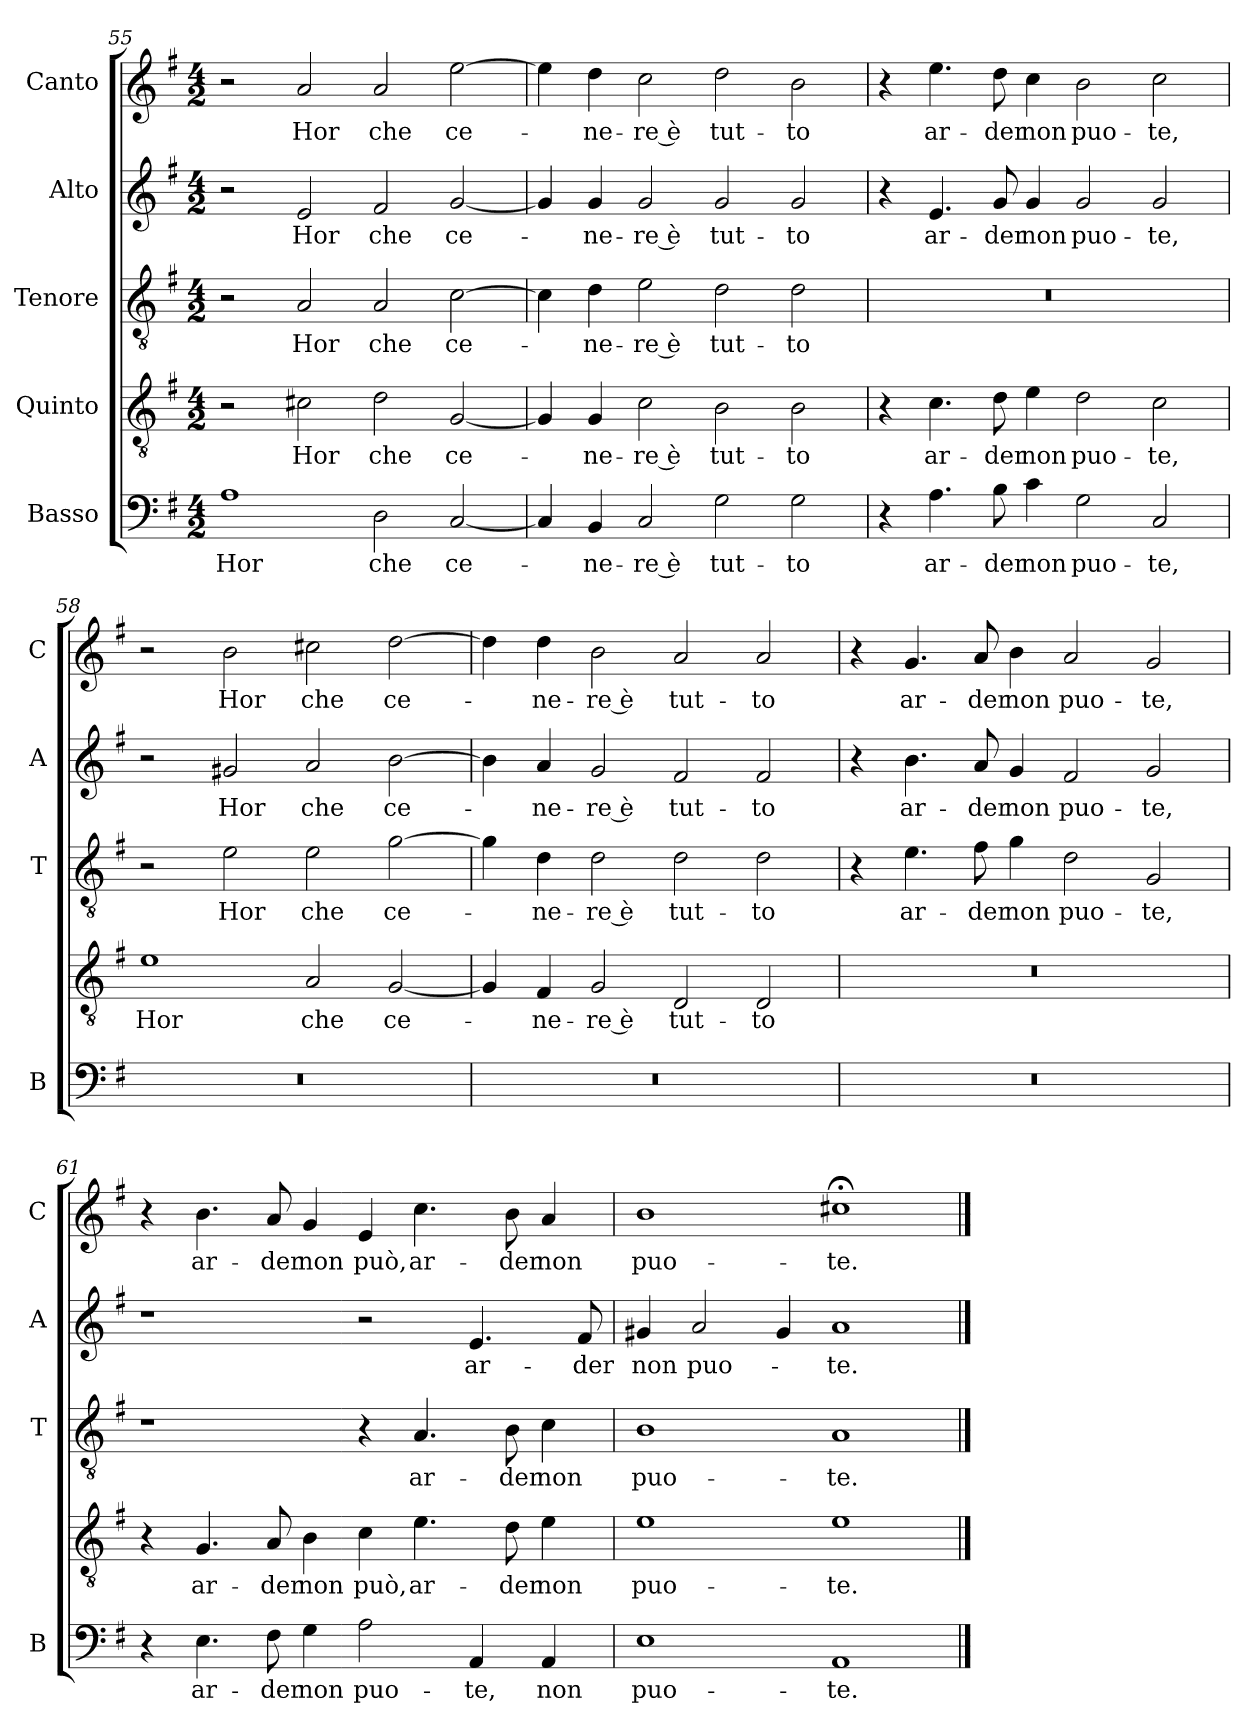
**kern	**text	**kern	**text	**kern	**text	**kern	**text	**kern	**text
*part5	*part5	*part4	*part4	*part3	*part3	*part2	*part2	*part1	*part1
*staff5	*staff5	*staff4	*staff4	*staff3	*staff3	*staff2	*staff2	*staff1	*staff1
*I"Basso	*	*I"Quinto	*	*I"Tenore	*	*I"Alto	*	*I"Canto	*
*I'B	*	*	*	*I'T	*	*I'A	*	*I'C	*
*clefF4	*	*clefGv2	*	*clefGv2	*	*clefG2	*	*clefG2	*
*k[f#]	*	*k[f#]	*	*k[f#]	*	*k[f#]	*	*k[f#]	*
*G:	*	*G:	*	*G:	*	*G:	*	*G:	*
*M4/2	*	*M4/2	*	*M4/2	*	*M4/2	*	*M4/2	*
=55	=55	=55	=55	=55	=55	=55	=55	=55	=55
!	!LO:LY:b	!	!	!	!	!	!	!	!
1A	Hor	2r	.	2r	.	2r	.	2r	.
!	!	!	!LO:LY:b	!	!LO:LY:b	!	!LO:LY:b	!	!LO:LY:b
.	.	2c#X\	Hor	2A/	Hor	2e/	Hor	2a/	Hor
!	!LO:LY:b	!	!LO:LY:b	!	!LO:LY:b	!	!LO:LY:b	!	!LO:LY:b
2D\	che	2d\	che	2A/	che	2f#/	che	2a/	che
!	!LO:LY:b	!	!LO:LY:b	!	!LO:LY:b	!	!LO:LY:b	!	!LO:LY:b
[2C/	ce-	[2G/	ce-	[2c\	ce-	[2g/	ce-	[2ee\	ce-
=56	=56	=56	=56	=56	=56	=56	=56	=56	=56
4C/]	.	4G/]	.	4c\]	.	4g/]	.	4ee\]	.
!	!LO:LY:b	!	!LO:LY:b	!	!LO:LY:b	!	!LO:LY:b	!	!LO:LY:b
4BB/	-ne-	4G/	-ne-	4d\	-ne-	4g/	-ne-	4dd\	-ne-
!	!LO:LY:b	!	!LO:LY:b	!	!LO:LY:b	!	!LO:LY:b	!	!LO:LY:b
2C/	-re è	2c\	-re è	2e\	-re è	2g/	-re è	2cc\	-re è
!	!LO:LY:b	!	!LO:LY:b	!	!LO:LY:b	!	!LO:LY:b	!	!LO:LY:b
2G\	tut-	2B\	tut-	2d\	tut-	2g/	tut-	2dd\	tut-
!	!LO:LY:b	!	!LO:LY:b	!	!LO:LY:b	!	!LO:LY:b	!	!LO:LY:b
2G\	-to	2B\	-to	2d\	-to	2g/	-to	2b\	-to
!!LO:PB:g=z
=57	=57	=57	=57	=57	=57	=57	=57	=57	=57
4r	.	4r	.	0r	.	4r	.	4r	.
!	!LO:LY:b	!	!LO:LY:b	!	!	!	!LO:LY:b	!	!LO:LY:b
4.A\	ar-	4.c\	ar-	.	.	4.e/	ar-	4.ee\	ar-
!	!LO:LY:b	!	!LO:LY:b	!	!	!	!LO:LY:b	!	!LO:LY:b
8B\	-der	8d\	-der	.	.	8g/	-der	8dd\	-der
!	!LO:LY:b	!	!LO:LY:b	!	!	!	!LO:LY:b	!	!LO:LY:b
4c\	non	4e\	non	.	.	4g/	non	4cc\	non
!	!LO:LY:b	!	!LO:LY:b	!	!	!	!LO:LY:b	!	!LO:LY:b
2G\	puo-	2d\	puo-	.	.	2g/	puo-	2b\	puo-
!	!LO:LY:b	!	!LO:LY:b	!	!	!	!LO:LY:b	!	!LO:LY:b
2C/	-te,	2c\	-te,	.	.	2g/	-te,	2cc\	-te,
=58	=58	=58	=58	=58	=58	=58	=58	=58	=58
!	!	!	!LO:LY:b	!	!	!	!	!	!
0r	.	1e	Hor	2r	.	2r	.	2r	.
!	!	!	!	!	!LO:LY:b	!	!LO:LY:b	!	!LO:LY:b
.	.	.	.	2e\	Hor	2g#X/	Hor	2b\	Hor
!	!	!	!LO:LY:b	!	!LO:LY:b	!	!LO:LY:b	!	!LO:LY:b
.	.	2A/	che	2e\	che	2a/	che	2cc#X\	che
!	!	!	!LO:LY:b	!	!LO:LY:b	!	!LO:LY:b	!	!LO:LY:b
.	.	[2G/	ce-	[2g\	ce-	[2b\	ce-	[2dd\	ce-
=59	=59	=59	=59	=59	=59	=59	=59	=59	=59
0r	.	4G/]	.	4g\]	.	4b\]	.	4dd\]	.
!	!	!	!LO:LY:b	!	!LO:LY:b	!	!LO:LY:b	!	!LO:LY:b
.	.	4F#/	-ne-	4d\	-ne-	4a/	-ne-	4dd\	-ne-
!	!	!	!LO:LY:b	!	!LO:LY:b	!	!LO:LY:b	!	!LO:LY:b
.	.	2G/	-re è	2d\	-re è	2g/	-re è	2b\	-re è
!	!	!	!LO:LY:b	!	!LO:LY:b	!	!LO:LY:b	!	!LO:LY:b
.	.	2D/	tut-	2d\	tut-	2f#/	tut-	2a/	tut-
!	!	!	!LO:LY:b	!	!LO:LY:b	!	!LO:LY:b	!	!LO:LY:b
.	.	2D/	-to	2d\	-to	2f#/	-to	2a/	-to
=60	=60	=60	=60	=60	=60	=60	=60	=60	=60
0r	.	0r	.	4r	.	4r	.	4r	.
!	!	!	!	!	!LO:LY:b	!	!LO:LY:b	!	!LO:LY:b
.	.	.	.	4.e\	ar-	4.b\	ar-	4.g/	ar-
!	!	!	!	!	!LO:LY:b	!	!LO:LY:b	!	!LO:LY:b
.	.	.	.	8f#\	-der	8a/	-der	8a/	-der
!	!	!	!	!	!LO:LY:b	!	!LO:LY:b	!	!LO:LY:b
.	.	.	.	4g\	non	4g/	non	4b\	non
!	!	!	!	!	!LO:LY:b	!	!LO:LY:b	!	!LO:LY:b
.	.	.	.	2d\	puo-	2f#/	puo-	2a/	puo-
!	!	!	!	!	!LO:LY:b	!	!LO:LY:b	!	!LO:LY:b
.	.	.	.	2G/	-te,	2g/	-te,	2g/	-te,
!!LO:LB:g=z
=61	=61	=61	=61	=61	=61	=61	=61	=61	=61
4r	.	4r	.	1r	.	1r	.	4r	.
!	!LO:LY:b	!	!LO:LY:b	!	!	!	!	!	!LO:LY:b
4.E\	ar-	4.G/	ar-	.	.	.	.	4.b\	ar-
!	!LO:LY:b	!	!LO:LY:b	!	!	!	!	!	!LO:LY:b
8F#\	-der	8A/	-der	.	.	.	.	8a/	-der
!	!LO:LY:b	!	!LO:LY:b	!	!	!	!	!	!LO:LY:b
4G\	non	4B\	non	.	.	.	.	4g/	non
!	!LO:LY:b	!	!LO:LY:b	!	!	!	!	!	!LO:LY:b
2A\	puo-	4c\	può,	4r	.	2r	.	4e/	può,
!	!	!	!LO:LY:b	!	!LO:LY:b	!	!	!	!LO:LY:b
.	.	4.e\	ar-	4.A/	ar-	.	.	4.cc\	ar-
!	!LO:LY:b	!	!	!	!	!	!LO:LY:b	!	!
4AA/	-te,	.	.	.	.	4.e/	ar-	.	.
!	!	!	!LO:LY:b	!	!LO:LY:b	!	!	!	!LO:LY:b
.	.	8d\	-der	8B\	-der	.	.	8b\	-der
!	!LO:LY:b	!	!LO:LY:b	!	!LO:LY:b	!	!	!	!LO:LY:b
4AA/	non	4e\	non	4c\	non	.	.	4a/	non
!	!	!	!	!	!	!	!LO:LY:b	!	!
.	.	.	.	.	.	8f#/	-der	.	.
=62	=62	=62	=62	=62	=62	=62	=62	=62	=62
!	!LO:LY:b	!	!LO:LY:b	!	!LO:LY:b	!	!LO:LY:b	!	!LO:LY:b
1E	puo-	1e	puo-	1B	puo-	4g#X/	non	1b	puo-
!	!	!	!	!	!	!	!LO:LY:b	!	!
.	.	.	.	.	.	2a/	puo-	.	.
.	.	.	.	.	.	4g#/	.	.	.
!	!LO:LY:b	!	!LO:LY:b	!	!LO:LY:b	!	!LO:LY:b	!	!LO:LY:b
1AA	-te.	1e	-te.	1A	-te.	1a	-te.	1cc#X;<	-te.
==	==	==	==	==	==	==	==	==	==
*-	*-	*-	*-	*-	*-	*-	*-	*-	*-
